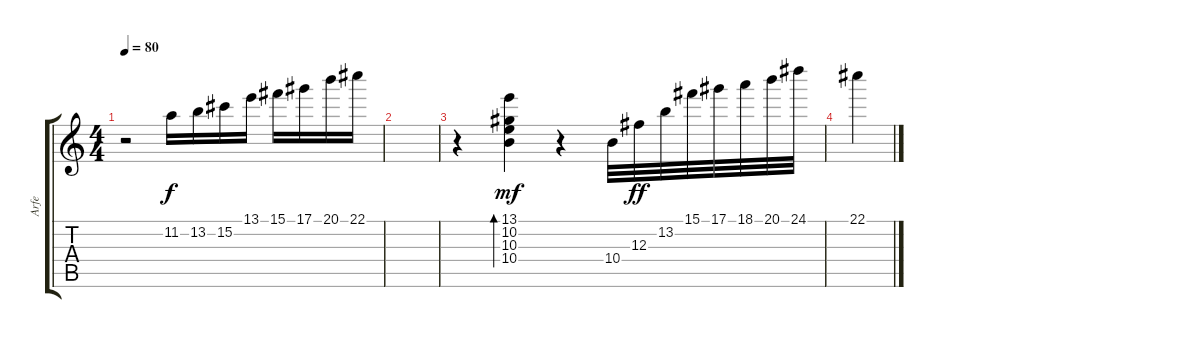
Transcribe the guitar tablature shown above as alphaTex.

\track ("Arfe" "Arfe") {instrument acousticguitarnylon}
\staff {score tabs}
\tuning (Eb4 Bb3 Gb3 Db3 Ab2 Eb2) {hide}
\ts (4 4)
\tempo 80
\clef g2
\ks c
r.2{dy f} 11.2.16 13.2.16 15.2.16 13.1.16 15.1.16 17.1.16 20.1.16 22.1.16 |
|
r.4 (13.1 10.2 10.3 10.4).4{bd 480 dy mf} r.4 10.4.32 12.3.32{dy ff} 13.2.32 15.1.32 17.1.32 18.1.32 20.1.32 24.1.32 |
22.1.4
